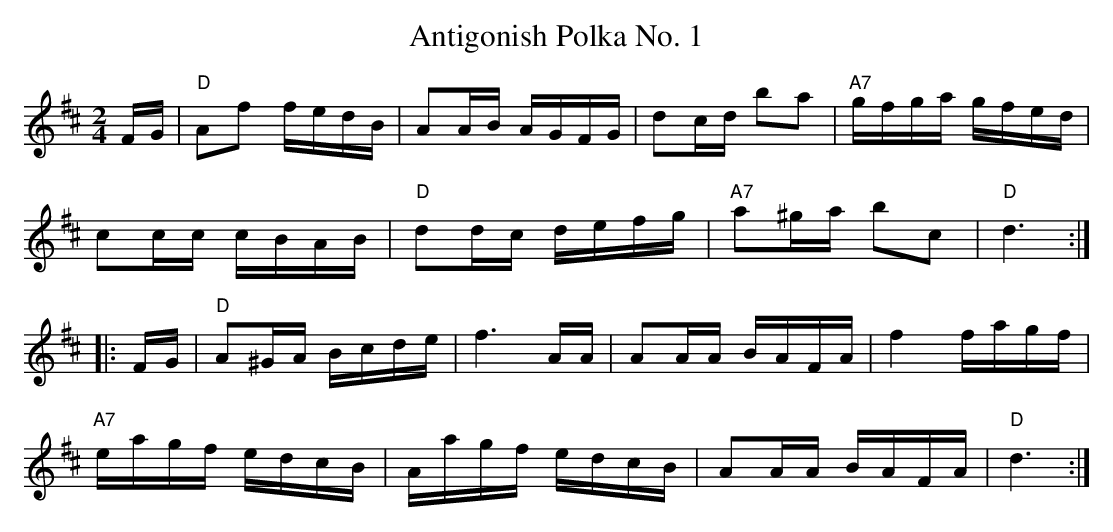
X:1
T:Antigonish Polka No. 1
M:2/4
L:1/16
K:D
FG |"D"  A2f2  fedB | A2AB  AGFG | d2cd  b2a2 | "A7" gfga gfed |
c2cc  cBAB | "D" d2dc  defg | "A7" a2^ga    b2c2 | "D"  d6 :|
|: FG |\
"D"  A2^GA Bcde | f6   AA   | A2AA   BAFA | f4 fagf |
"A7" eagf  edcB | Aagf edcB | A2AA   BAFA | "D"  d6 :|
